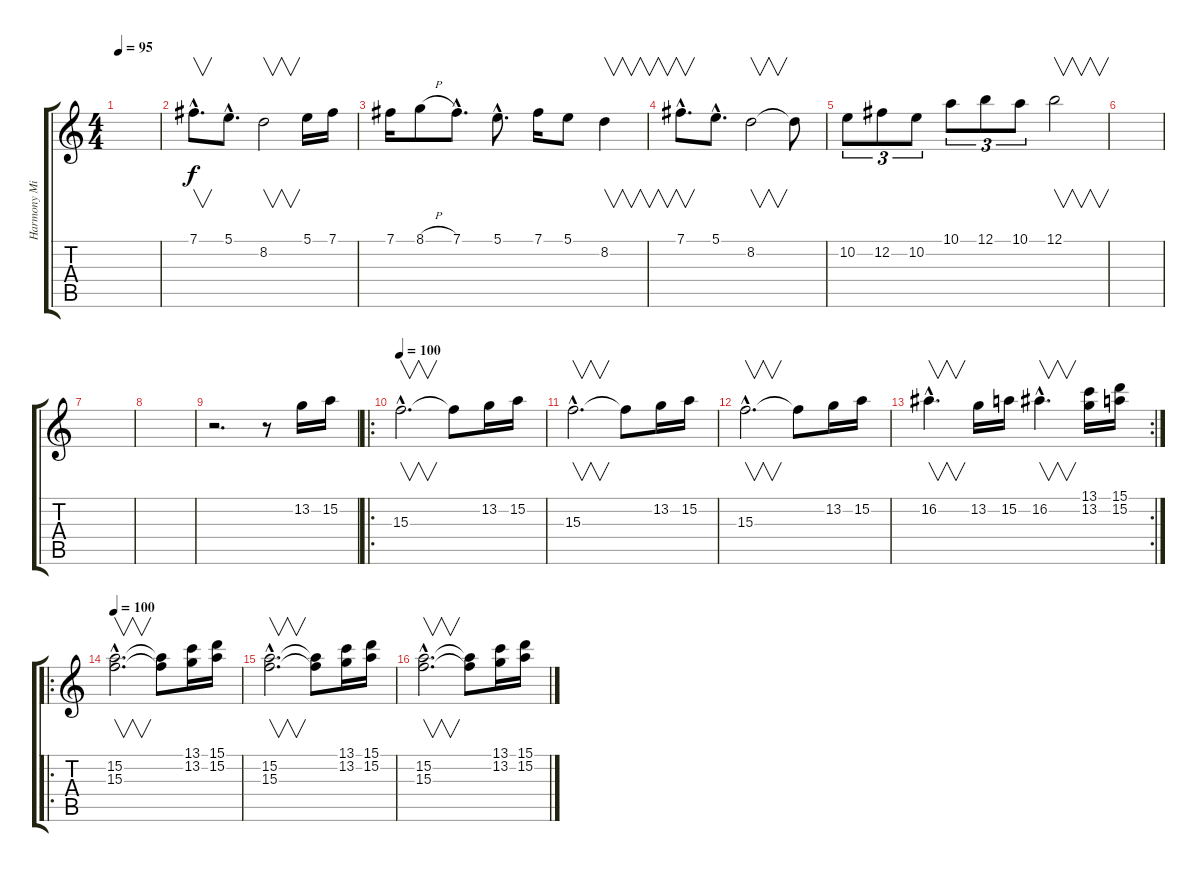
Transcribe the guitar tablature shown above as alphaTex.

\track ("Harmony Mickael" "Harmony Mi") {instrument distortionguitar}
\staff {score tabs}
\tuning (B3 Gb3 D3 A2 E2 B1) {hide}
\ts (4 4)
\tempo 95
\clef g2
\ks c
|
7.1{hac}.8{v d} 5.1{hac}.8{d} 8.2.2{v} 5.1.16 7.1.16 |
7.1.16 8.1{h}.8 7.1{hac}.8{d} 5.1{hac}.8{d} 7.1.16 5.1.8 8.2.4{v} |
7.1{hac}.8{v d} 5.1{hac}.8{d} 8.2.2{v} 8.2{t}.8 |
10.2.8{tu (3 2)} 12.2.8{tu (3 2)} 10.2.8{tu (3 2)} 10.1.8{tu (3 2)} 12.1.8{tu (3 2)} 10.1.8{tu (3 2)} 12.1.2{v} |
|
|
|
r.2{d} r.8 13.2.16 15.2.16 |
\ro
\tempo 100
15.3{hac}.2{v d} 15.3{t}.8 13.2.16 15.2.16 |
15.3{hac}.2{v d} 15.3{t}.8 13.2.16 15.2.16 |
15.3{hac}.2{v d} 15.3{t}.8 13.2.16 15.2.16 |
\rc 2
16.2{hac}.4{v d} 13.2.16 15.2.16 16.2{hac}.4{v d} (13.1 13.2).16 (15.1 15.2).16 |
\ro
\tempo 100
(15.2{hac} 15.3{hac}).2{v d} (15.2{t} 15.3{t}).8 (13.1 13.2).16 (15.1 15.2).16 |
(15.2{hac} 15.3{hac}).2{v d} (15.2{t} 15.3{t}).8 (13.1 13.2).16 (15.1 15.2).16 |
(15.2{hac} 15.3{hac}).2{v d} (15.2{t} 15.3{t}).8 (13.1 13.2).16 (15.1 15.2).16
